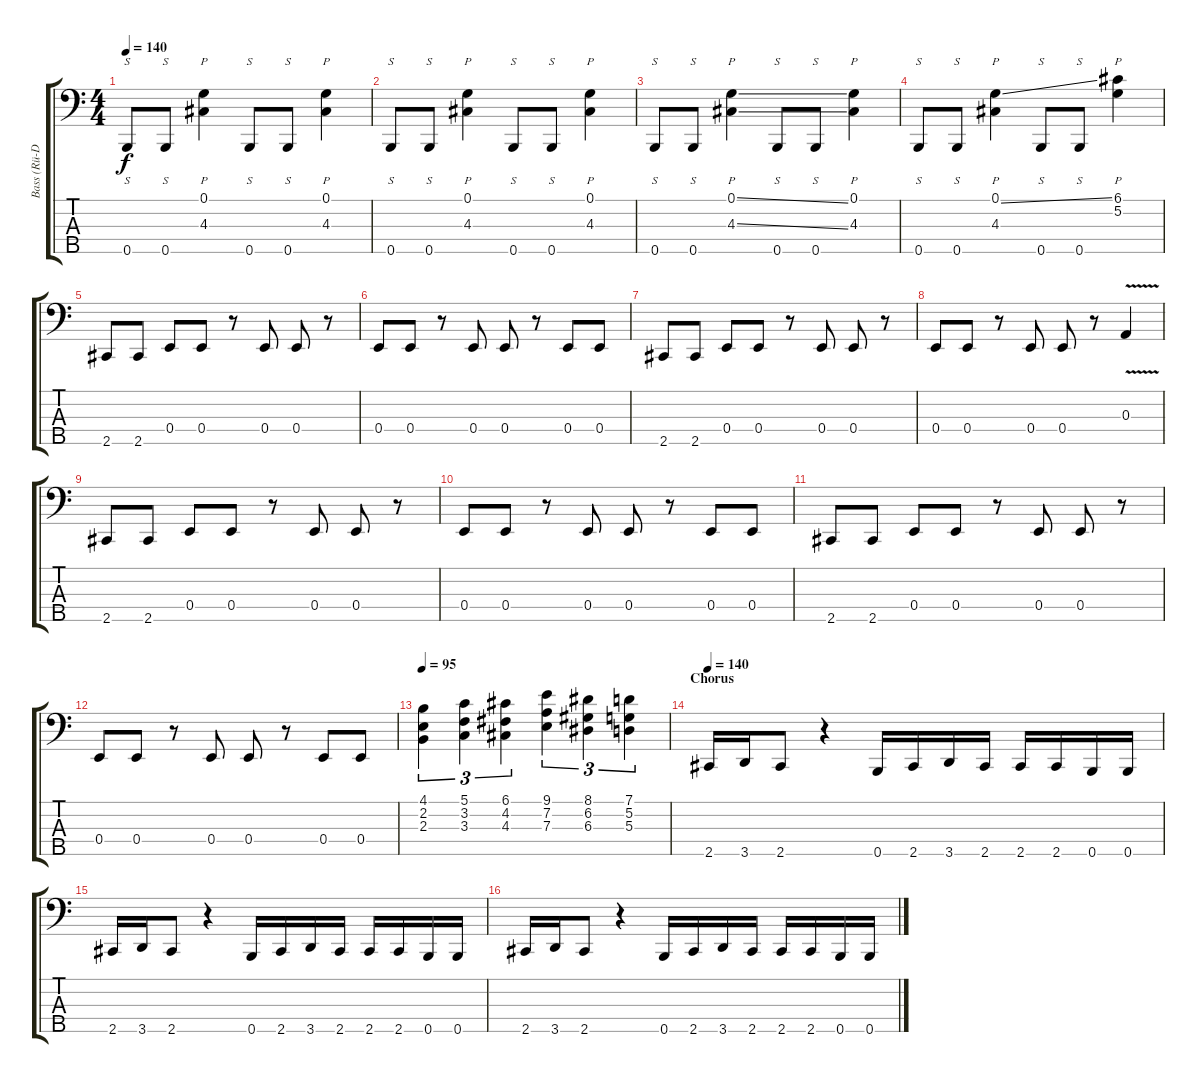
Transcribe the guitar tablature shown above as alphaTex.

\track ("Bass (Rü-D)" "Bass (Rü-D") {instrument slapbass1}
\staff {score tabs}
\tuning (G2 D2 A1 E1 B0) {hide}
\ts (4 4)
\tempo 140
\clef f4
\ks c
0.5.8{s dy f} 0.5.8{s} (0.1 4.3).4{p} 0.5.8{s} 0.5.8{s} (0.1 4.3).4{p} |
0.5.8{s} 0.5.8{s} (0.1 4.3).4{p} 0.5.8{s} 0.5.8{s} (0.1 4.3).4{p} |
0.5.8{s} 0.5.8{s} (0.1{ss} 4.3{ss}).4{p} 0.5.8{s} 0.5.8{s} (0.1 4.3).4{p} |
0.5.8{s} 0.5.8{s} (0.1{ss} 4.3).4{p} 0.5.8{s} 0.5.8{s} (6.1 5.2).4{p} |
2.5.8 2.5.8 0.4.8 0.4.8 r.8 0.4.8 0.4.8 r.8 |
0.4.8 0.4.8 r.8 0.4.8 0.4.8 r.8 0.4.8 0.4.8 |
2.5.8 2.5.8 0.4.8 0.4.8 r.8 0.4.8 0.4.8 r.8 |
0.4.8 0.4.8 r.8 0.4.8 0.4.8 r.8 0.3{v}.4 |
2.5.8 2.5.8 0.4.8 0.4.8 r.8 0.4.8 0.4.8 r.8 |
0.4.8 0.4.8 r.8 0.4.8 0.4.8 r.8 0.4.8 0.4.8 |
2.5.8 2.5.8 0.4.8 0.4.8 r.8 0.4.8 0.4.8 r.8 |
0.4.8 0.4.8 r.8 0.4.8 0.4.8 r.8 0.4.8 0.4.8 |
\tempo 95
(4.1 2.2 2.3).4{tu (3 2)} (5.1 3.2 3.3).4{tu (3 2)} (6.1 4.2 4.3).4{tu (3 2)} (9.1 7.2 7.3).4{tu (3 2)} (8.1 6.2 6.3).4{tu (3 2)} (7.1 5.2 5.3).4{tu (3 2)} |
\section ("" "Chorus")
\tempo 140
2.5.16 3.5.16 2.5.8 r.4 0.5.16 2.5.16 3.5.16 2.5.16 2.5.16 2.5.16 0.5.16 0.5.16 |
2.5.16 3.5.16 2.5.8 r.4 0.5.16 2.5.16 3.5.16 2.5.16 2.5.16 2.5.16 0.5.16 0.5.16 |
2.5.16 3.5.16 2.5.8 r.4 0.5.16 2.5.16 3.5.16 2.5.16 2.5.16 2.5.16 0.5.16 0.5.16
